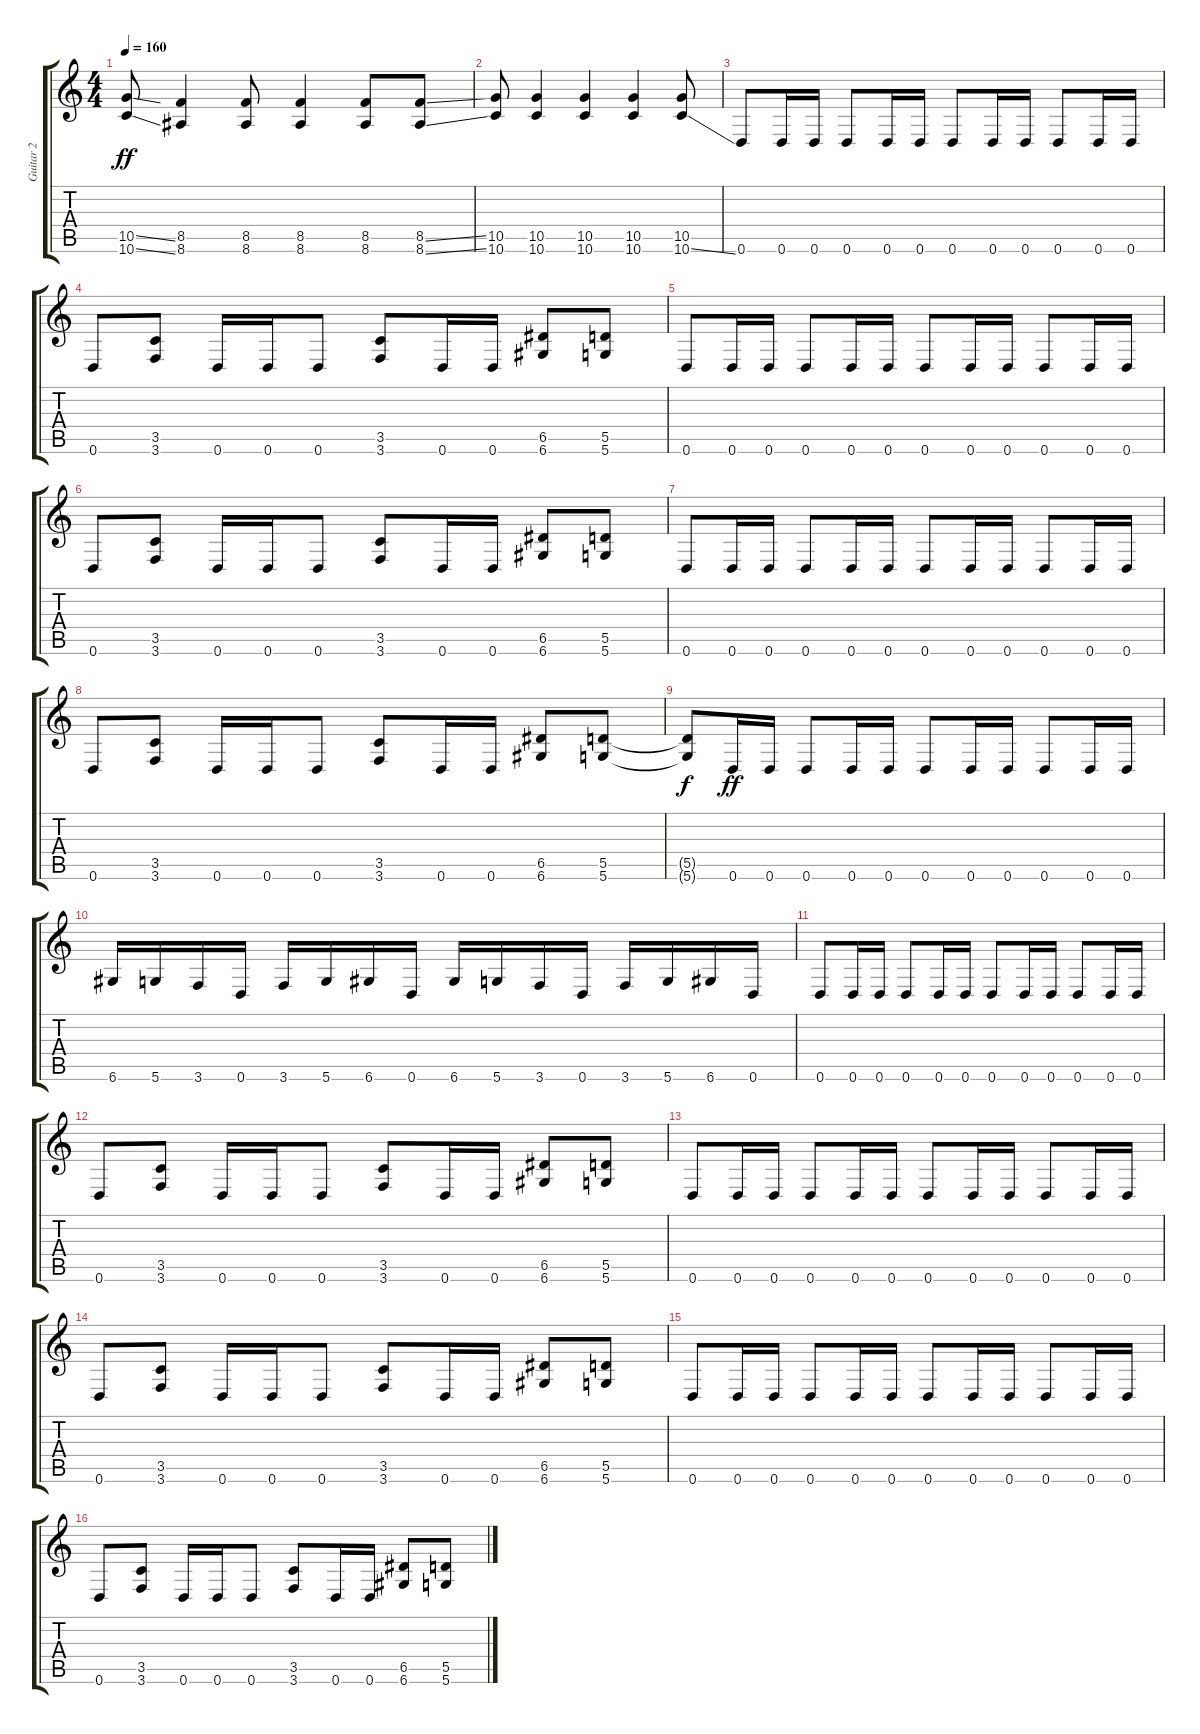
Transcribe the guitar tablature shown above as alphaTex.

\track ("Guitar 2" "Guitar 2") {instrument distortionguitar}
\staff {score tabs}
\tuning (E4 B3 G3 D3 A2 D2) {hide}
\ts (4 4)
\tempo 160
\clef g2
\ks c
(10.5{ss} 10.6{ss}).8{dy ff} (8.5 8.6).4 (8.5 8.6).8 (8.5 8.6).4 (8.5 8.6).8 (8.5{ss} 8.6{ss}).8 |
(10.5 10.6).8 (10.5 10.6).4 (10.5 10.6).4 (10.5 10.6).4 (10.5 10.6{ss}).8 |
0.6.8 0.6.16 0.6.16 0.6.8 0.6.16 0.6.16 0.6.8 0.6.16 0.6.16 0.6.8 0.6.16 0.6.16 |
0.6.8 (3.5 3.6).8 0.6.16 0.6.16 0.6.8 (3.5 3.6).8 0.6.16 0.6.16 (6.5 6.6).8 (5.5 5.6).8 |
0.6.8 0.6.16 0.6.16 0.6.8 0.6.16 0.6.16 0.6.8 0.6.16 0.6.16 0.6.8 0.6.16 0.6.16 |
0.6.8 (3.5 3.6).8 0.6.16 0.6.16 0.6.8 (3.5 3.6).8 0.6.16 0.6.16 (6.5 6.6).8 (5.5 5.6).8 |
0.6.8 0.6.16 0.6.16 0.6.8 0.6.16 0.6.16 0.6.8 0.6.16 0.6.16 0.6.8 0.6.16 0.6.16 |
0.6.8 (3.5 3.6).8 0.6.16 0.6.16 0.6.8 (3.5 3.6).8 0.6.16 0.6.16 (6.5 6.6).8 (5.5 5.6).8 |
(5.5{t} 5.6{t}).8{dy f} 0.6.16{dy ff} 0.6.16 0.6.8 0.6.16 0.6.16 0.6.8 0.6.16 0.6.16 0.6.8 0.6.16 0.6.16 |
6.6.16 5.6.16 3.6.16 0.6.16 3.6.16 5.6.16 6.6.16 0.6.16 6.6.16 5.6.16 3.6.16 0.6.16 3.6.16 5.6.16 6.6.16 0.6.16 |
0.6.8 0.6.16 0.6.16 0.6.8 0.6.16 0.6.16 0.6.8 0.6.16 0.6.16 0.6.8 0.6.16 0.6.16 |
0.6.8 (3.5 3.6).8 0.6.16 0.6.16 0.6.8 (3.5 3.6).8 0.6.16 0.6.16 (6.5 6.6).8 (5.5 5.6).8 |
0.6.8 0.6.16 0.6.16 0.6.8 0.6.16 0.6.16 0.6.8 0.6.16 0.6.16 0.6.8 0.6.16 0.6.16 |
0.6.8 (3.5 3.6).8 0.6.16 0.6.16 0.6.8 (3.5 3.6).8 0.6.16 0.6.16 (6.5 6.6).8 (5.5 5.6).8 |
0.6.8 0.6.16 0.6.16 0.6.8 0.6.16 0.6.16 0.6.8 0.6.16 0.6.16 0.6.8 0.6.16 0.6.16 |
0.6.8 (3.5 3.6).8 0.6.16 0.6.16 0.6.8 (3.5 3.6).8 0.6.16 0.6.16 (6.5 6.6).8 (5.5 5.6).8
